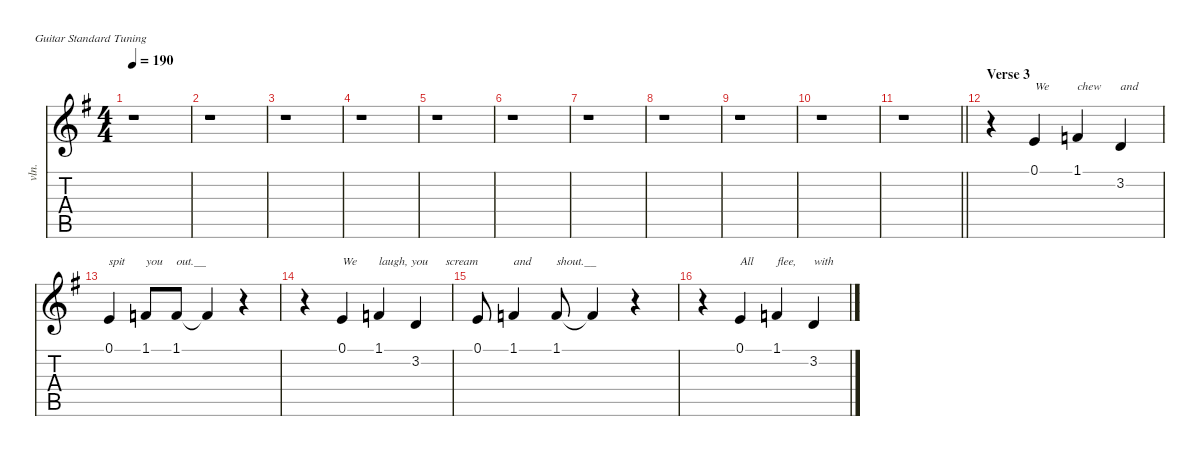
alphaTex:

\defaultSystemsLayout 4
\hideDynamics
\bracketExtendMode nobrackets
\otherSystemsTrackNameOrientation horizontal
\track ("Vocals" "vln.") {instrument violin}
\staff {score tabs}
\tuning (E4 B3 G3 D3 A2 E2)
\ts (4 4)
\tempo 190
\clef g2
\ks eminor
r.1{dy f beam Down} |
r.1{beam Down} |
r.1{beam Down} |
r.1{beam Down} |
r.1{beam Down} |
r.1{beam Down} |
r.1{beam Down} |
r.1{beam Down} |
r.1{beam Down} |
r.1{beam Down} |
\barLineRight lightlight
r.1{beam Down} |
\section ("" "Verse 3")
r.4{beam Down} 0.1{acc forcenatural}.4{txt "We" beam Up} 1.1{acc forcenatural}.4{txt "chew" beam Up} 3.2{acc forcenatural}.4{txt "and" beam Up} |
0.1{acc forcenatural}.4{txt "spit" beam Up} 1.1{acc forcenatural}.8{txt "you" beam Up} 1.1{acc forcenatural}.8{txt "out.__" beam Up} 1.1{t acc forcenatural}.4{beam Up} r.4{beam Up} |
r.4{beam Down} 0.1{acc forcenatural}.4{txt "We" beam Up} 1.1{acc forcenatural}.4{txt "laugh, you" beam Up} 3.2{acc forcenatural}.4{txt "          scream" beam Up} |
0.1{acc forcenatural}.8{beam Up} 1.1{acc forcenatural}.4{txt "and" beam Up} 1.1{acc forcenatural}.8{txt "shout.__" beam Up} 1.1{t acc forcenatural}.4{beam Up} r.4{beam Up} |
r.4{beam Down} 0.1{acc forcenatural}.4{txt "All" beam Up} 1.1{acc forcenatural}.4{txt "flee," beam Up} 3.2{acc forcenatural}.4{txt "with" beam Up}
